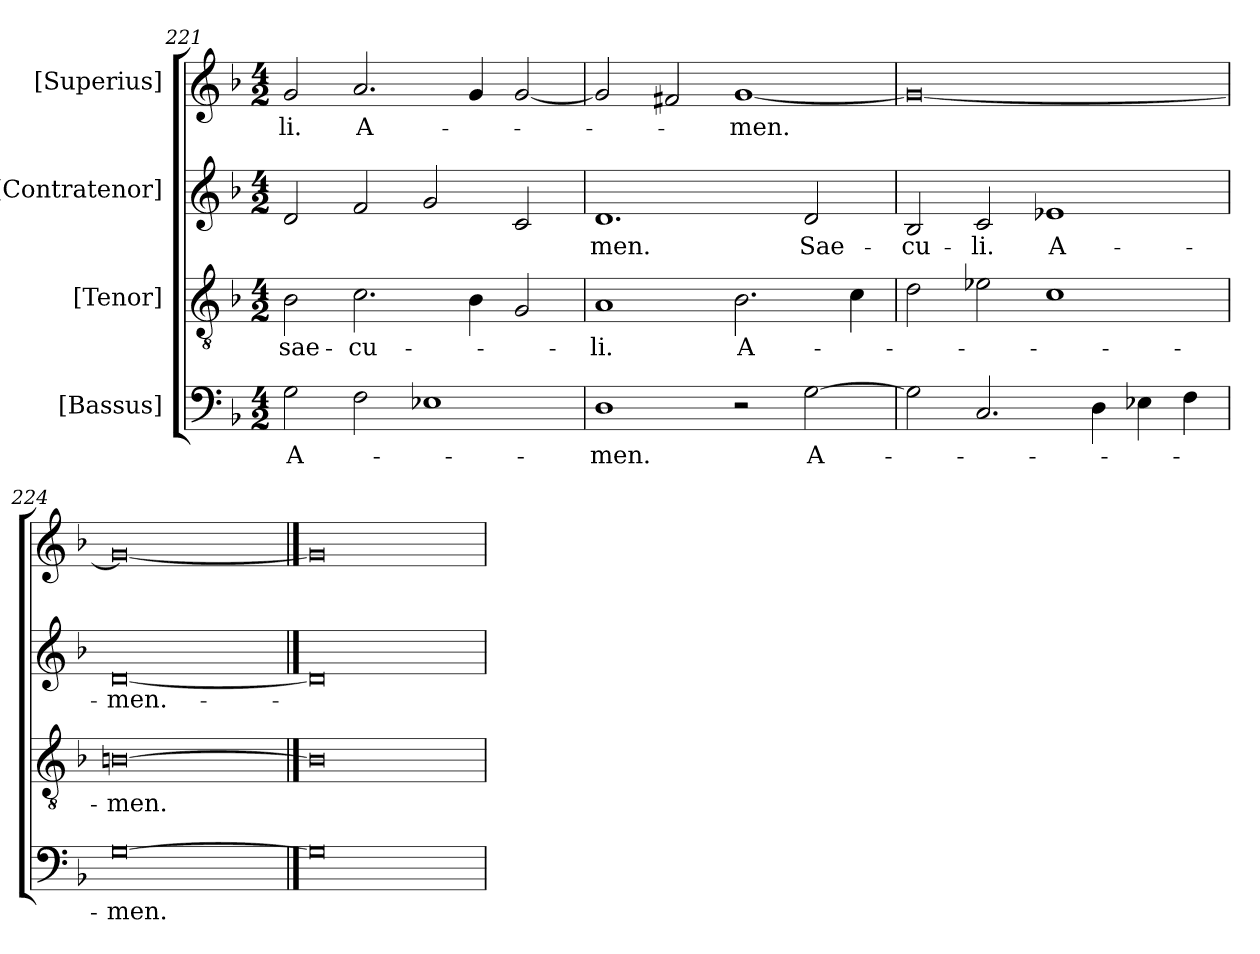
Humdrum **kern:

**kern	**text	**kern	**text	**kern	**text	**kern	**text
*part4	*part4	*part3	*part3	*part2	*part2	*part1	*part1
*staff4	*staff4	*staff3	*staff3	*staff2	*staff2	*staff1	*staff1
*I"[Bassus]	*	*I"[Tenor]	*	*I"[Contratenor]	*	*I"[Superius]	*
*clefF4	*	*clefGv2	*	*clefG2	*	*clefG2	*
*k[b-]	*	*k[b-]	*	*k[b-]	*	*k[b-]	*
*M4/2	*	*M4/2	*	*M4/2	*	*M4/2	*
=221	=221	=221	=221	=221	=221	=221	=221
2G\	A-	2B-\	sae-	2d/	.	2g/	-li.
2F\	.	2.c\	-cu-	2f/	.	2.a/	A-
1E-X\	.	.	.	2g/	.	.	.
.	.	4B-\	.	.	.	4g/	.
.	.	2G/	.	2c/	.	[2g/	.
=222	=222	=222	=222	=222	=222	=222	=222
1D\	-men.	1A/	-li.	1.d/	-men.	2g/]	.
.	.	.	.	.	.	2f#X/	.
2r	.	2.B-\	A-	.	.	[1g/	-men.
[2G\	A-	.	.	2d/	Sae-	.	.
.	.	4c\	.	.	.	.	.
=223	=223	=223	=223	=223	=223	=223	=223
2G\]	.	2d\	.	2B-/	-cu-	0g/_	.
2.C/	.	2e-X\	.	2c/	-li.	.	.
.	.	1c\	.	1e-X/	A-	.	.
4D\	.	.	.	.	.	.	.
4E-X\	.	.	.	.	.	.	.
4F\	.	.	.	.	.	.	.
=224	=224	=224	=224	=224	=224	=224	=224
[0G\	-men.	[0Bn\	-men.	[0d/	men.-	0g/_	.
==225	==225	==225	==225	==225	==225	==225	==225
0G\]	.	0B\]	.	0d/]	.	0g/]	.
=	=	=	=	=	=	=	=
*-	*-	*-	*-	*-	*-	*-	*-
